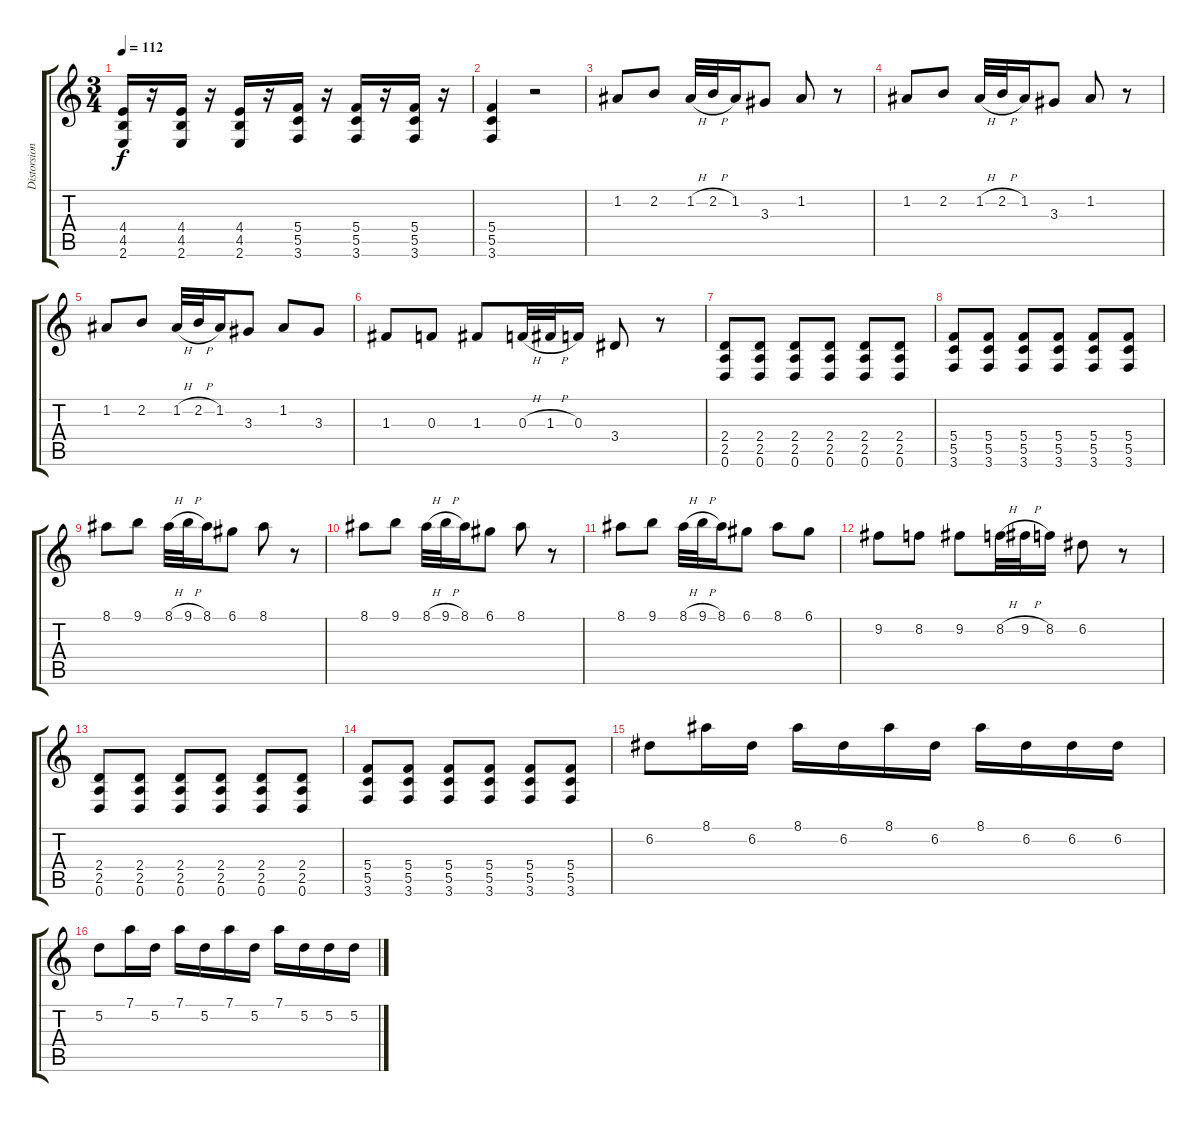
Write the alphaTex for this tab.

\track ("Distorsion Guitar 1" "Distorsion") {instrument overdrivenguitar}
\staff {score tabs}
\tuning (D4 A3 F3 C3 G2 D2) {hide}
\ts (3 4)
\tempo 112
\clef g2
\ks c
(4.4 4.5 2.6).16{dy f} r.16 (4.4 4.5 2.6).16 r.16 (4.4 4.5 2.6).16 r.16 (5.4 5.5 3.6).16 r.16 (5.4 5.5 3.6).16 r.16 (5.4 5.5 3.6).16 r.16 |
(5.4 5.5 3.6).4 r.2 |
1.2.8 2.2.8 1.2{h}.32 2.2{h}.32 1.2.16 3.3.8 1.2.8 r.8 |
1.2.8 2.2.8 1.2{h}.32 2.2{h}.32 1.2.16 3.3.8 1.2.8 r.8 |
1.2.8 2.2.8 1.2{h}.32 2.2{h}.32 1.2.16 3.3.8 1.2.8 3.3.8 |
1.3.8 0.3.8 1.3.8 0.3{h}.32 1.3{h}.32 0.3.16 3.4.8 r.8 |
(2.4 2.5 0.6).8 (2.4 2.5 0.6).8 (2.4 2.5 0.6).8 (2.4 2.5 0.6).8 (2.4 2.5 0.6).8 (2.4 2.5 0.6).8 |
(5.4 5.5 3.6).8 (5.4 5.5 3.6).8 (5.4 5.5 3.6).8 (5.4 5.5 3.6).8 (5.4 5.5 3.6).8 (5.4 5.5 3.6).8 |
8.1.8 9.1.8 8.1{h}.32 9.1{h}.32 8.1.16 6.1.8 8.1.8 r.8 |
8.1.8 9.1.8 8.1{h}.32 9.1{h}.32 8.1.16 6.1.8 8.1.8 r.8 |
8.1.8 9.1.8 8.1{h}.32 9.1{h}.32 8.1.16 6.1.8 8.1.8 6.1.8 |
9.2.8 8.2.8 9.2.8 8.2{h}.32 9.2{h}.32 8.2.16 6.2.8 r.8 |
(2.4 2.5 0.6).8 (2.4 2.5 0.6).8 (2.4 2.5 0.6).8 (2.4 2.5 0.6).8 (2.4 2.5 0.6).8 (2.4 2.5 0.6).8 |
(5.4 5.5 3.6).8 (5.4 5.5 3.6).8 (5.4 5.5 3.6).8 (5.4 5.5 3.6).8 (5.4 5.5 3.6).8 (5.4 5.5 3.6).8 |
6.2.8 8.1.16 6.2.16 8.1.16 6.2.16 8.1.16 6.2.16 8.1.16 6.2.16 6.2.16 6.2.16 |
5.2.8 7.1.16 5.2.16 7.1.16 5.2.16 7.1.16 5.2.16 7.1.16 5.2.16 5.2.16 5.2.16
